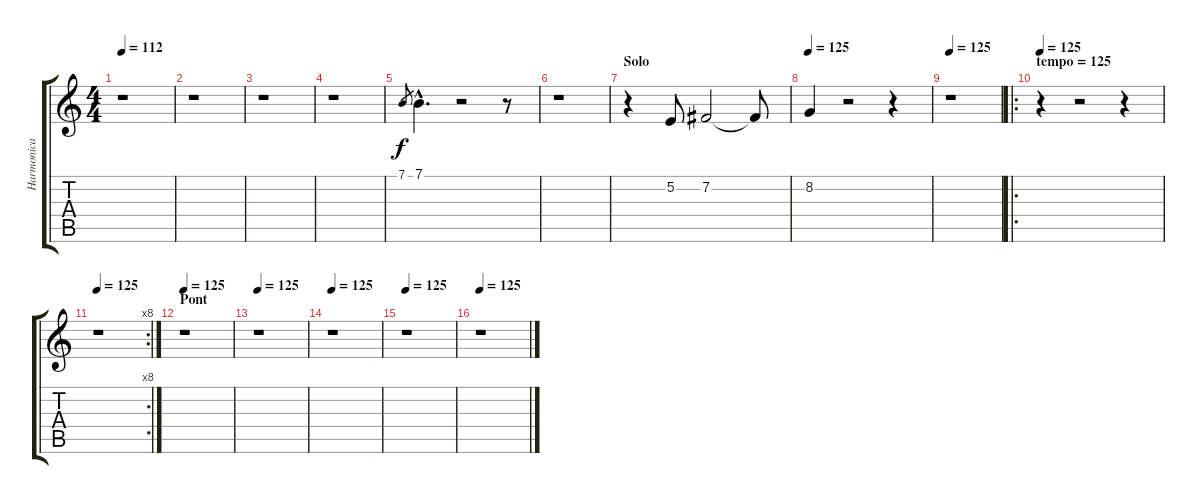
\track ("Harmonica" "Harmonica") {instrument harmonica}
\staff {score tabs}
\tuning (E4 B3 G3 D3 A2 E2) {hide}
\ts (4 4)
\tempo 112
\clef g2
\ks c
r.1{dy f} |
r.1 |
r.1 |
r.1 |
7.1.8{gr} 7.1{hac}.4{d} r.2 r.8 |
r.1 |
\section ("" "Solo")
r.4 5.2.8 7.2.2 7.2{t}.8 |
\tempo 125
8.2.4 r.2 r.4 |
\tempo 125
r.1 |
\ro
\section ("" "tempo = 125")
\tempo 125
r.4 r.2 r.4 |
\rc 8
\tempo 125
r.1 |
\section ("" "Pont")
\tempo 125
r.1 |
\tempo 125
r.1 |
\tempo 125
r.1 |
\tempo 125
r.1 |
\tempo 125
r.1
